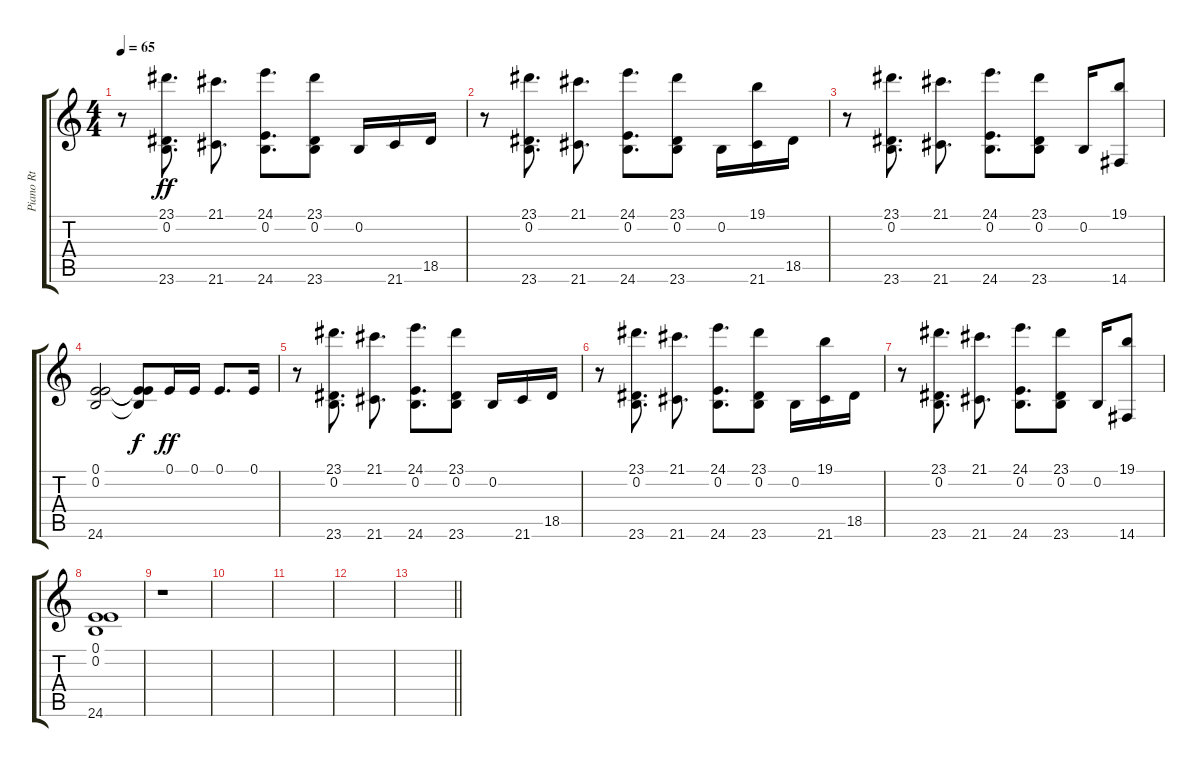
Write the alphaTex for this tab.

\track ("Piano Rt" "Piano Rt") {instrument brightacousticpiano}
\staff {score tabs}
\tuning (E4 B3 G3 D3 A2 E2) {hide}
\ts (4 4)
\tempo 65
\clef g2
\ks c
r.8{dy ff} (23.1 0.2 23.6).8{d} (21.1 21.6).8{d} (24.1 0.2 24.6).8{d} (23.1 0.2 23.6).8 0.2.16 21.6.16 18.5.16 |
r.8 (23.1 0.2 23.6).8{d} (21.1 21.6).8{d} (24.1 0.2 24.6).8{d} (23.1 0.2 23.6).8 0.2.16 (19.1 21.6).16 18.5.16 |
r.8 (23.1 0.2 23.6).8{d} (21.1 21.6).8{d} (24.1 0.2 24.6).8{d} (23.1 0.2 23.6).8 0.2.16 (19.1 14.6).8 |
(0.1 0.2 24.6).2 (0.1{t} 0.2{t} 24.6{t}).8{dy f} 0.1.16{dy ff} 0.1.16 0.1.8{d} 0.1.16 |
r.8 (23.1 0.2 23.6).8{d} (21.1 21.6).8{d} (24.1 0.2 24.6).8{d} (23.1 0.2 23.6).8 0.2.16 21.6.16 18.5.16 |
r.8 (23.1 0.2 23.6).8{d} (21.1 21.6).8{d} (24.1 0.2 24.6).8{d} (23.1 0.2 23.6).8 0.2.16 (19.1 21.6).16 18.5.16 |
r.8 (23.1 0.2 23.6).8{d} (21.1 21.6).8{d} (24.1 0.2 24.6).8{d} (23.1 0.2 23.6).8 0.2.16 (19.1 14.6).8 |
(0.1 0.2 24.6).1 |
r.1 |
|
|
|
\barLineRight lightlight
